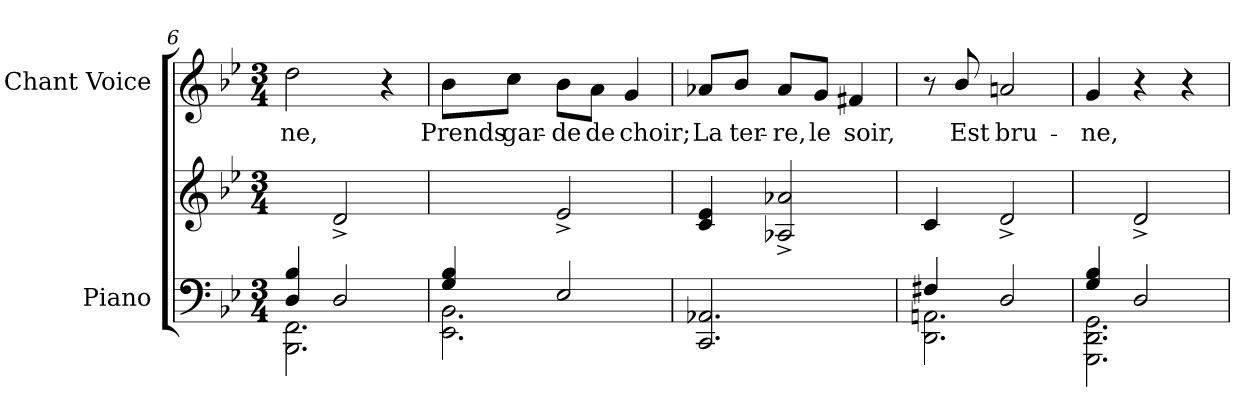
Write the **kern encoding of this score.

**kern	**kern	**kern	**text
*part2	*part2	*part1	*part1
*staff3	*staff2	*staff1	*staff1
*I"Piano	*	*I"Chant Voice	*
*I'Pno	*	*	*
*clefF4	*clefG2	*clefG2	*
*k[b-e-]	*k[b-e-]	*k[b-e-]	*
*M3/4	*M3/4	*M3/4	*
=6	=6	=6	=6
*^	*	*	*
*	*^	*	*	*
4D/ 4B-/	4ryy	2.BBB-\ 2.FF\	4ryy	2dd\	-ne,
2ryy	2D/	.	2d^>/	.	.
.	.	.	.	4r	.
=7	=7	=7	=7	=7	=7
4G/ 4B-/	4ryy	2.EE-\ 2.BB-\	4ryy	8b-\L	Prends
.	.	.	.	8cc\J	gar-
2ryy	2E-/	.	2e-^>/	8b-\L	-de
.	.	.	.	8a\J	de
.	.	.	.	4g/	choir;
*v	*v	*v	*	*	*
=8	=8	=8	=8
2.CC/ 2.AA-X/	4c/ 4e-/	8a-X/L	La
.	.	8b-/J	ter-
.	2A-X/^ 2a-X/^	8a-/L	-re,
.	.	8g/J	le
.	.	4f#X/	soir,
=9	=9	=9	=9
*^	*	*	*
4F#X/	2.DD\ 2.AAn\	4c/	8r	.
.	.	.	8b-/	Est
2D/	.	2d^>/	2an/	bru-
=10	=10	=10	=10	=10
*	*^	*	*	*
4G/ 4B-/	4ryy	2.GGG\ 2.DD\ 2.GG\	4ryy	4g/	-ne,
2ryy	2D/	.	2d^>/	4r	.
.	.	.	.	4r	.
*v	*v	*v	*	*	*
=	=	=	=
*-	*-	*-	*-
